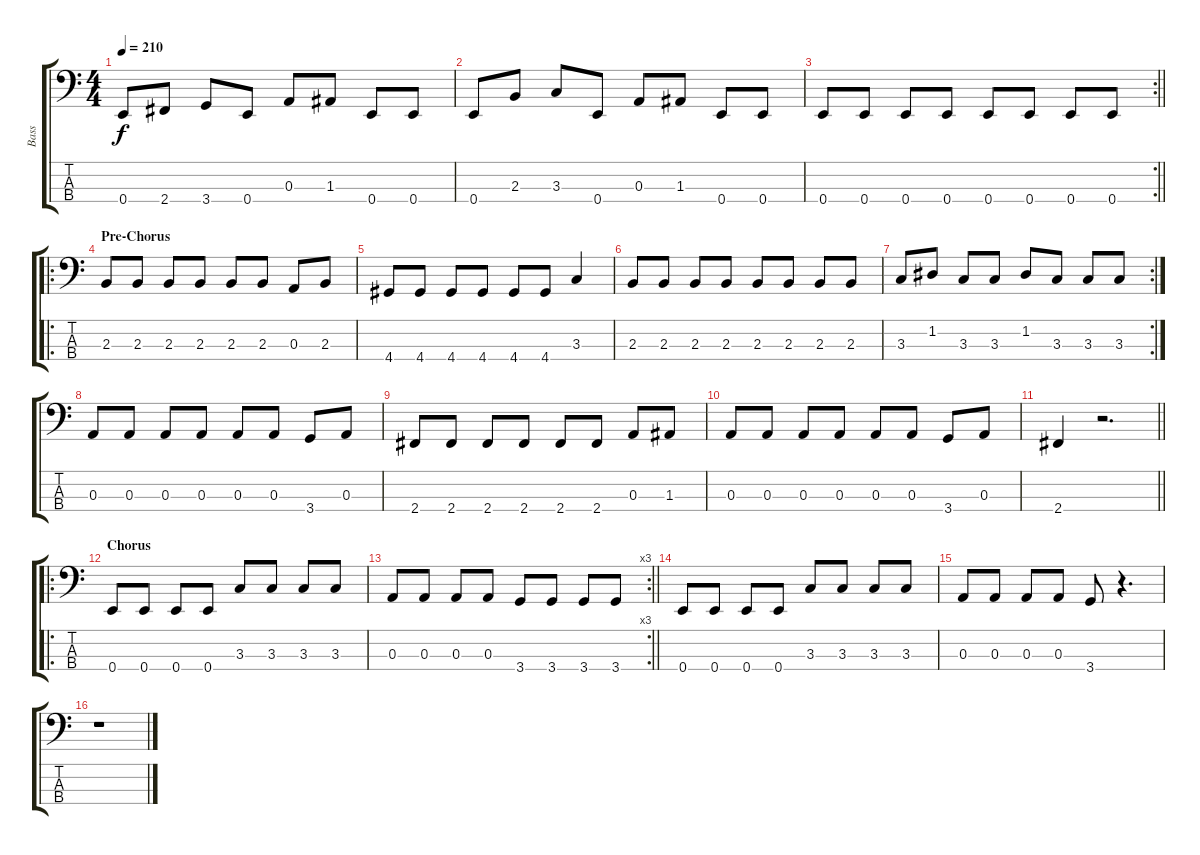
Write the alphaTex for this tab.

\track ("Bass" "Bass") {instrument electricbassfinger}
\staff {score tabs}
\tuning (G2 D2 A1 E1) {hide}
\ts (4 4)
\tempo 210
\clef f4
\ks c
0.4.8{dy f} 2.4.8 3.4.8 0.4.8 0.3.8 1.3.8 0.4.8 0.4.8 |
0.4.8 2.3.8 3.3.8 0.4.8 0.3.8 1.3.8 0.4.8 0.4.8 |
\rc 2
\barLineRight lightlight
0.4.8 0.4.8 0.4.8 0.4.8 0.4.8 0.4.8 0.4.8 0.4.8 |
\ro
\section ("" "Pre-Chorus")
2.3.8 2.3.8 2.3.8 2.3.8 2.3.8 2.3.8 0.3.8 2.3.8 |
4.4.8 4.4.8 4.4.8 4.4.8 4.4.8 4.4.8 3.3.4 |
2.3.8 2.3.8 2.3.8 2.3.8 2.3.8 2.3.8 2.3.8 2.3.8 |
\rc 2
3.3.8 1.2.8 3.3.8 3.3.8 1.2.8 3.3.8 3.3.8 3.3.8 |
0.3.8 0.3.8 0.3.8 0.3.8 0.3.8 0.3.8 3.4.8 0.3.8 |
2.4.8 2.4.8 2.4.8 2.4.8 2.4.8 2.4.8 0.3.8 1.3.8 |
0.3.8 0.3.8 0.3.8 0.3.8 0.3.8 0.3.8 3.4.8 0.3.8 |
\barLineRight lightlight
2.4.4 r.2{d} |
\ro
\section ("" "Chorus")
0.4.8 0.4.8 0.4.8 0.4.8 3.3.8 3.3.8 3.3.8 3.3.8 |
\rc 3
\barLineRight lightlight
0.3.8 0.3.8 0.3.8 0.3.8 3.4.8 3.4.8 3.4.8 3.4.8 |
0.4.8 0.4.8 0.4.8 0.4.8 3.3.8 3.3.8 3.3.8 3.3.8 |
0.3.8 0.3.8 0.3.8 0.3.8 3.4.8 r.4{d} |
r.1
